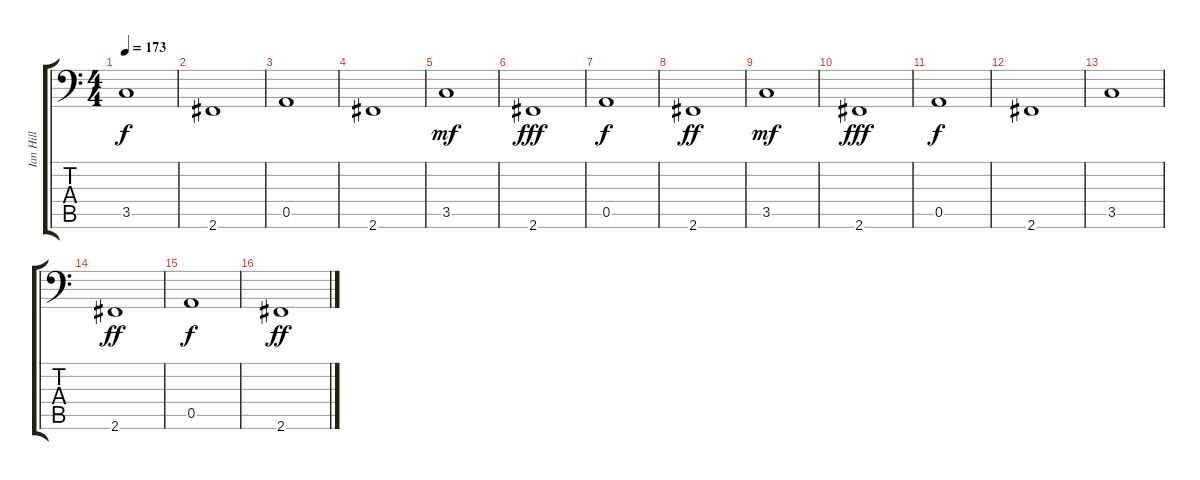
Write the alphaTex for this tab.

\track ("Ian Hill" "Ian Hill") {instrument electricbasspick}
\staff {score tabs}
\tuning (Eb3 A3 G2 D2 A1 E1) {hide}
\ts (4 4)
\tempo 173
\clef f4
\ks c
3.5.1{dy f} |
2.6.1 |
0.5.1 |
2.6.1 |
3.5.1{dy mf} |
2.6.1{dy fff} |
0.5.1{dy f} |
2.6.1{dy ff} |
3.5.1{dy mf} |
2.6.1{dy fff} |
0.5.1{dy f} |
2.6.1 |
3.5.1 |
2.6.1{dy ff} |
0.5.1{dy f} |
2.6.1{dy ff}
